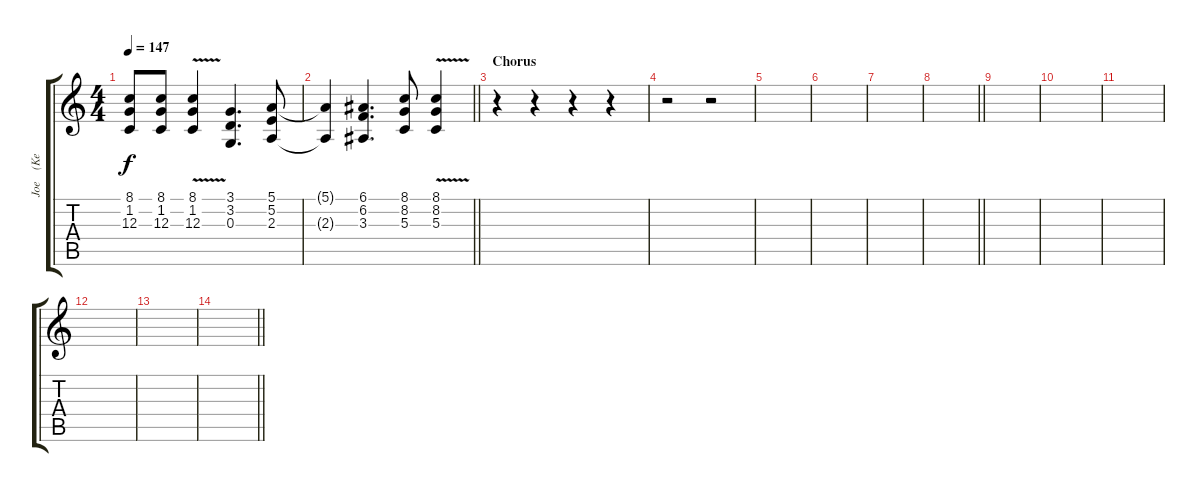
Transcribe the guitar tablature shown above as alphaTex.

\track ("Joe    (Keyboard)" "Joe    (Ke") {instrument rockorgan}
\staff {score tabs}
\tuning (E4 B3 G3 D3 A2 E2) {hide}
\ts (4 4)
\tempo 147
\clef g2
\ks c
(8.1 1.2 12.3).8{dy f} (8.1 1.2 12.3).8 (8.1{v} 1.2 12.3).4 (3.1 3.2 0.3).4{d} (5.1 5.2 2.3).8 |
\barLineRight lightlight
(5.1{t} 2.3{t}).4 (6.1 6.2 3.3).4{d} (8.1 8.2 5.3).8 (8.1{v} 8.2 5.3).4 |
\section ("" "Chorus")
r.4 r.4 r.4 r.4{volume 16 instrument orchestralharp} |
r.2 r.2 |
|
|
|
\barLineRight lightlight
|
|
|
|
|
|
\barLineRight lightlight
